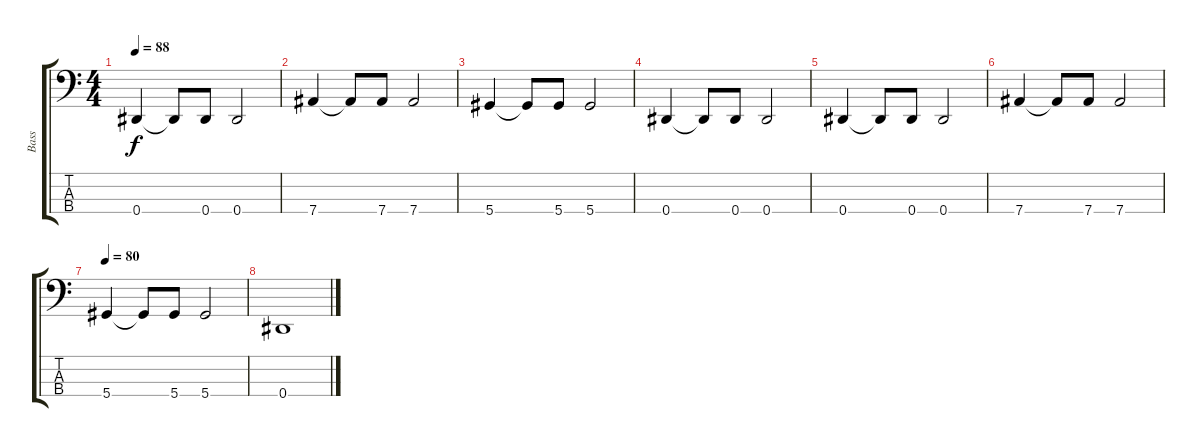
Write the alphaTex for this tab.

\track ("Bass" "Bass") {instrument electricbassfinger}
\staff {score tabs}
\tuning (Gb2 Db2 Ab1 Eb1) {hide}
\ts (4 4)
\tempo 88
\clef f4
\ks c
0.4.4{dy f} 0.4{t}.8 0.4.8 0.4.2 |
7.4.4 7.4{t}.8 7.4.8 7.4.2 |
5.4.4 5.4{t}.8 5.4.8 5.4.2 |
0.4.4 0.4{t}.8 0.4.8 0.4.2 |
0.4.4 0.4{t}.8 0.4.8 0.4.2 |
7.4.4 7.4{t}.8 7.4.8 7.4.2 |
\tempo 44
\tempo 80
5.4.4 5.4{t}.8 5.4.8 5.4.2 |
0.4.1
